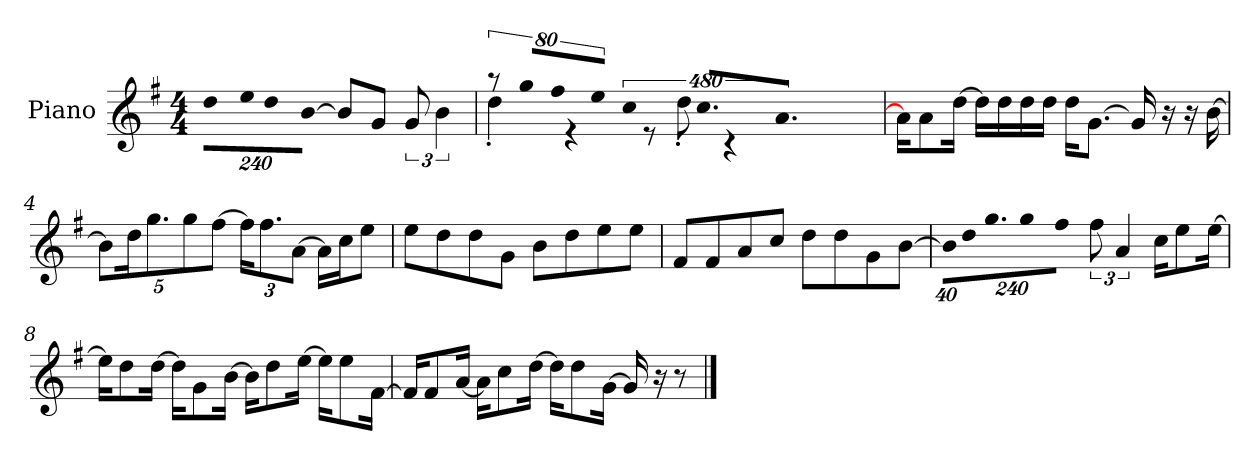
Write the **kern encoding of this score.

**kern
*part1
*staff1
*I"Piano
*I'P-no
*clefG2
*k[f#]
*M4/4
*MM90
*Xbrackettup
=1
!LO:N:vis=8
960%137dd\L
!LO:N:vis=16
1920%137ee\K
!LO:N:vis=8
960%137dd\
!LO:N:vis=8
[960%137b\J
8b/L]
8g/J
*brackettup
12g/
6b\
=2
!LO:N:vis=8
*^
640%71r	4dd'\
!LO:N:vis=8	!
640%71gg/L	.
!LO:N:vis=8	!
640%71ff#/	.
.	4r
!LO:N:vis=8	!
640%71ee/J	.
!LO:N:vis=4	!
1920%427cc/	.
.	8r
.	8dd'\
9.cc/L	.
.	4r
[9.a/J	.
1920ryy	.
*v	*v
=3
16a\KL]
8a\
[16dd\Jk
16dd\LL]
16dd\
16dd\
16dd\JJ
16dd\KL
[8.g\J
16g/]
16r
16r
[16b\
!!LO:LB:g=z
=4
*Xbrackettup
10b\L]
20dd\K
10.gg\
10gg\
[10ff#\J
24ff#\KL]
12.ff#\
[12a\J
16a\LL]
16cc\J
8ee\J
=5
8ee\L
8dd\
8dd\
8g\J
8b\L
8dd\
8ee\
8ee\J
=6
8f#/L
8f#/
8a/
8cc/J
8dd\L
8dd\
8g\
[8b\J
=7
!LO:N:vis=32
640%23b\KLL]
!LO:N:vis=16
1920%137dd\
!LO:N:vis=16.
960%103gg\J
!LO:N:vis=8
960%137gg\
!LO:N:vis=8
960%137ff#\J
*brackettup
12ff#\
6a/
16cc\KL
8ee\
[16ee\Jk
!!LO:LB:g=z
=8
16ee\KL]
8dd\
[16dd\Jk
16dd\KL]
8g\
[16b\Jk
16b\KL]
8dd\
[16ee\Jk
16ee\KL]
8ee\
[16f#\Jk
=9
16f#/KL]
8f#/
[16a/Jk
16a\KL]
8cc\
[16dd\Jk
16dd\KL]
8dd\
[16g\Jk
16g/]
16r
8r
==
*-
